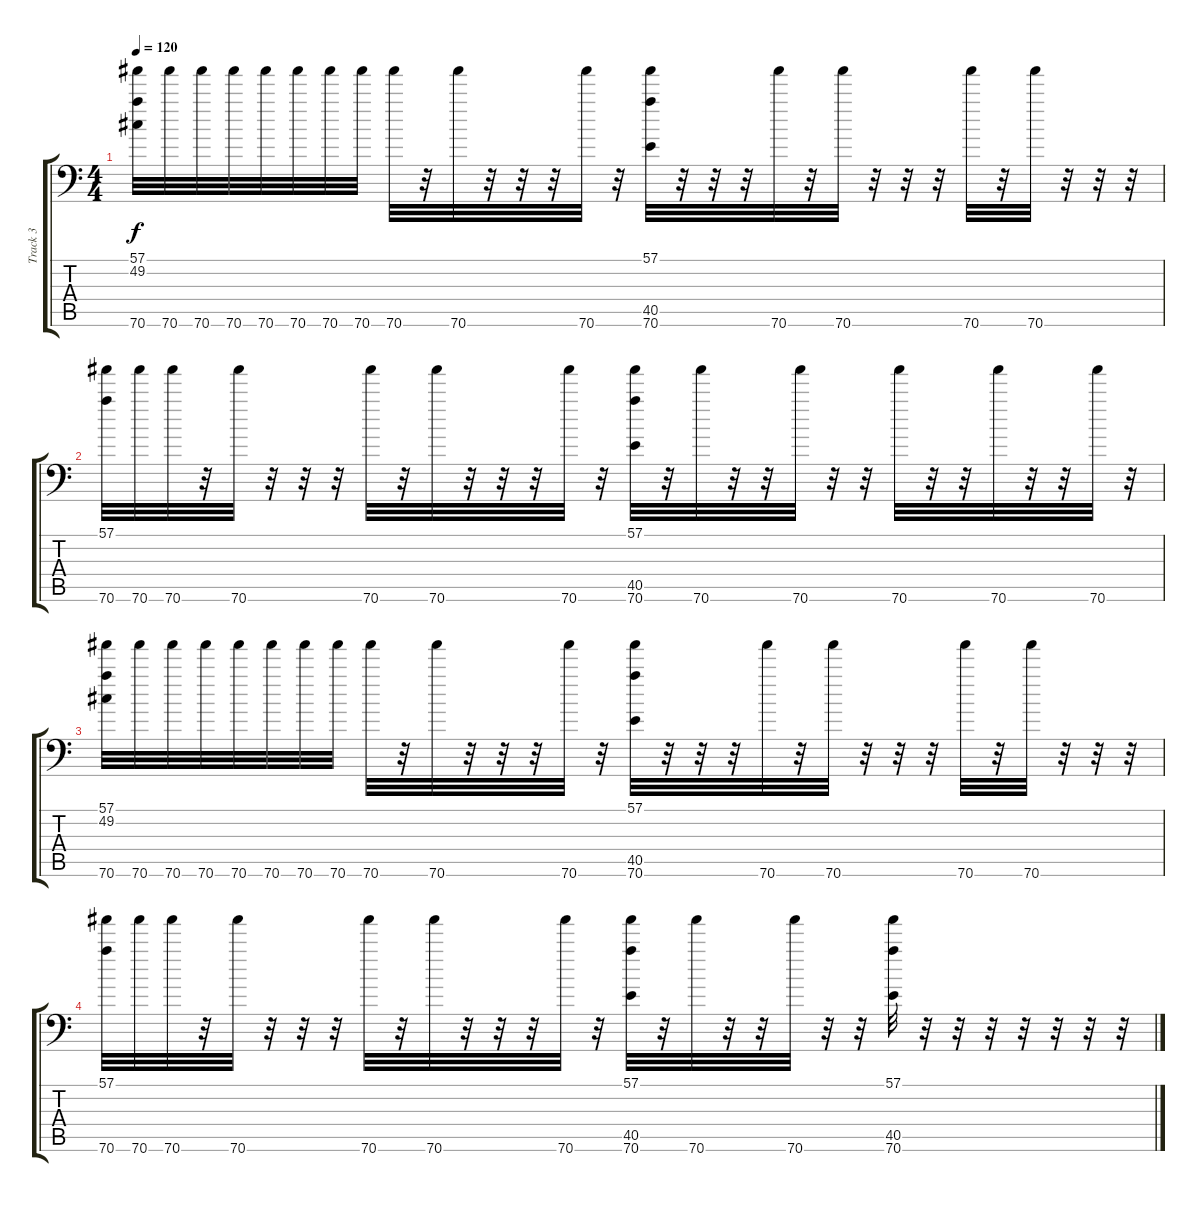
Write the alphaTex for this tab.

\track ("Track 3" "Track 3") {instrument acousticgrandpiano}
\staff {score tabs}
\tuning (C-1 C-1 C-1 C-1 C-1 C-1) {hide}
\ts (4 4)
\tempo 120
\clef f4
\ks c
(57.1 49.2 70.6).32{dy f} 70.6.32 70.6.32 70.6.32 70.6.32 70.6.32 70.6.32 70.6.32 70.6.32 r.32 70.6.32 r.32 r.32 r.32 70.6.32 r.32 (57.1 40.5 70.6).32 r.32 r.32 r.32 70.6.32 r.32 70.6.32 r.32 r.32 r.32 70.6.32 r.32 70.6.32 r.32 r.32 r.32 |
(57.1 70.6).32 70.6.32 70.6.32 r.32 70.6.32 r.32 r.32 r.32 70.6.32 r.32 70.6.32 r.32 r.32 r.32 70.6.32 r.32 (57.1 40.5 70.6).32 r.32 70.6.32 r.32 r.32 70.6.32 r.32 r.32 70.6.32 r.32 r.32 70.6.32 r.32 r.32 70.6.32 r.32 |
(57.1 49.2 70.6).32 70.6.32 70.6.32 70.6.32 70.6.32 70.6.32 70.6.32 70.6.32 70.6.32 r.32 70.6.32 r.32 r.32 r.32 70.6.32 r.32 (57.1 40.5 70.6).32 r.32 r.32 r.32 70.6.32 r.32 70.6.32 r.32 r.32 r.32 70.6.32 r.32 70.6.32 r.32 r.32 r.32 |
(57.1 70.6).32 70.6.32 70.6.32 r.32 70.6.32 r.32 r.32 r.32 70.6.32 r.32 70.6.32 r.32 r.32 r.32 70.6.32 r.32 (57.1 40.5 70.6).32 r.32 70.6.32 r.32 r.32 70.6.32 r.32 r.32 (57.1 40.5 70.6).32 r.32 r.32 r.32 r.32 r.32 r.32 r.32
